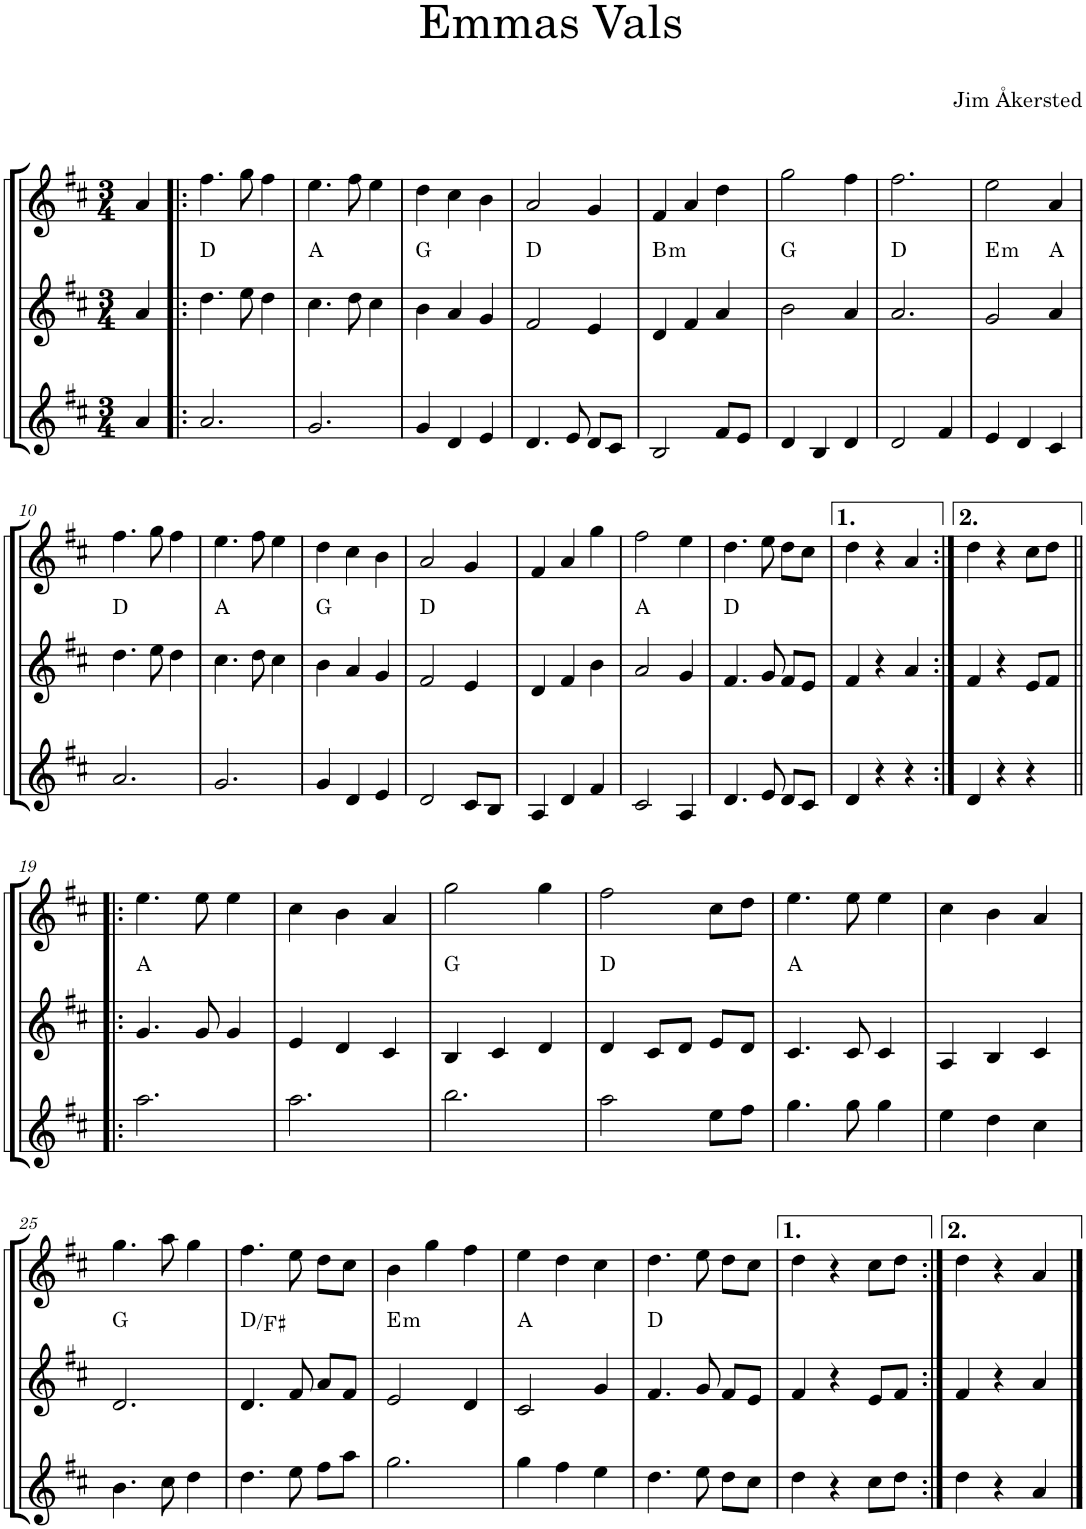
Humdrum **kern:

**kern	**kern	**kern	**harte
*part3	*part2	*part1	*part1
*staff3	*staff2	*staff1	*
*I"Violin 3	*I"Violin 2	*I"Violin 1	*
*I'Vln	*I'Vln	*I'Vln	*
*clefG2	*clefG2	*clefG2	*
*k[f#c#]	*k[f#c#]	*k[f#c#]	*
*M3/4	*M3/4	*M3/4	*
=1	=1	=1	=1
4a/	4a/	4a/	.
=2!|:	=2!|:	=2!|:	=2!|:
2.a/	4.dd\	4.ff#\	D:maj
.	8ee\	8gg\	.
.	4dd\	4ff#\	.
=3	=3	=3	=3
2.g/	4.cc#\	4.ee\	A:maj
.	8dd\	8ff#\	.
.	4cc#\	4ee\	.
=4	=4	=4	=4
4g/	4b\	4dd\	G:maj
4d/	4a/	4cc#\	.
4e/	4g/	4b\	.
=5	=5	=5	=5
4.d/	2f#/	2a/	D:maj
8e/	.	.	.
8d/L	4e/	4g/	.
8c#/J	.	.	.
=6	=6	=6	=6
!	!	!	!LO:H:kt=m
2B/	4d/	4f#/	B:min
.	4f#/	4a/	.
8f#/L	4a/	4dd\	.
8e/J	.	.	.
=7	=7	=7	=7
4d/	2b\	2gg\	G:maj
4B/	.	.	.
4d/	4a/	4ff#\	.
=8	=8	=8	=8
2d/	2.a/	2.ff#\	D:maj
4f#/	.	.	.
=9	=9	=9	=9
!	!	!	!LO:H:kt=m
4e/	2g/	2ee\	E:min
4d/	.	.	.
4c#/	4a/	4a/	A:maj
!!LO:LB:g=z
=10	=10	=10	=10
2.a/	4.dd\	4.ff#\	D:maj
.	8ee\	8gg\	.
.	4dd\	4ff#\	.
=11	=11	=11	=11
2.g/	4.cc#\	4.ee\	A:maj
.	8dd\	8ff#\	.
.	4cc#\	4ee\	.
=12	=12	=12	=12
4g/	4b\	4dd\	G:maj
4d/	4a/	4cc#\	.
4e/	4g/	4b\	.
=13	=13	=13	=13
2d/	2f#/	2a/	D:maj
8c#/L	4e/	4g/	.
8B/J	.	.	.
=14	=14	=14	=14
4A/	4d/	4f#/	.
4d/	4f#/	4a/	.
4f#/	4b\	4gg\	.
=15	=15	=15	=15
2c#/	2a/	2ff#\	A:maj
4A/	4g/	4ee\	.
=16	=16	=16	=16
4.d/	4.f#/	4.dd\	D:maj
8e/	8g/	8ee\	.
8d/L	8f#/L	8dd\L	.
8c#/J	8e/J	8cc#\J	.
=17	=17	=17	=17
4d/	4f#/	4dd\	.
4r	4r	4r	.
4r	4a/	4a/	.
=18:|!	=18:|!	=18:|!	=18:|!
4d/	4f#/	4dd\	.
4r	4r	4r	.
4r	8e/L	8cc#\L	.
.	8f#/J	8dd\J	.
!!LO:LB:g=z
=19!|:	=19!|:	=19!|:	=19!|:
2.aa\	4.g/	4.ee\	A:maj
.	8g/	8ee\	.
.	4g/	4ee\	.
=20	=20	=20	=20
2.aa\	4e/	4cc#\	.
.	4d/	4b\	.
.	4c#/	4a/	.
=21	=21	=21	=21
2.bb\	4B/	2gg\	G:maj
.	4c#/	.	.
.	4d/	4gg\	.
=22	=22	=22	=22
2aa\	4d/	2ff#\	D:maj
.	8c#/L	.	.
.	8d/J	.	.
8ee\L	8e/L	8cc#\L	.
8ff#\J	8d/J	8dd\J	.
=23	=23	=23	=23
4.gg\	4.c#/	4.ee\	A:maj
8gg\	8c#/	8ee\	.
4gg\	4c#/	4ee\	.
=24	=24	=24	=24
4ee\	4A/	4cc#\	.
4dd\	4B/	4b\	.
4cc#\	4c#/	4a/	.
!!LO:LB:g=z
=25	=25	=25	=25
4.b\	2.d/	4.gg\	G:maj
8cc#\	.	8aa\	.
4dd\	.	4gg\	.
=26	=26	=26	=26
4.dd\	4.d/	4.ff#\	D:maj/3
8ee\	8f#/	8ee\	.
8ff#\L	8a/L	8dd\L	.
8aa\J	8f#/J	8cc#\J	.
=27	=27	=27	=27
!	!	!	!LO:H:kt=m
2.gg\	2e/	4b\	E:min
.	.	4gg\	.
.	4d/	4ff#\	.
=28	=28	=28	=28
4gg\	2c#/	4ee\	A:maj
4ff#\	.	4dd\	.
4ee\	4g/	4cc#\	.
=29	=29	=29	=29
4.dd\	4.f#/	4.dd\	D:maj
8ee\	8g/	8ee\	.
8dd\L	8f#/L	8dd\L	.
8cc#\J	8e/J	8cc#\J	.
=30	=30	=30	=30
4dd\	4f#/	4dd\	.
4r	4r	4r	.
8cc#\L	8e/L	8cc#\L	.
8dd\J	8f#/J	8dd\J	.
=31:|!	=31:|!	=31:|!	=31:|!
4dd\	4f#/	4dd\	.
4r	4r	4r	.
4a/	4a/	4a/	.
==	==	==	==
*-	*-	*-	*-
